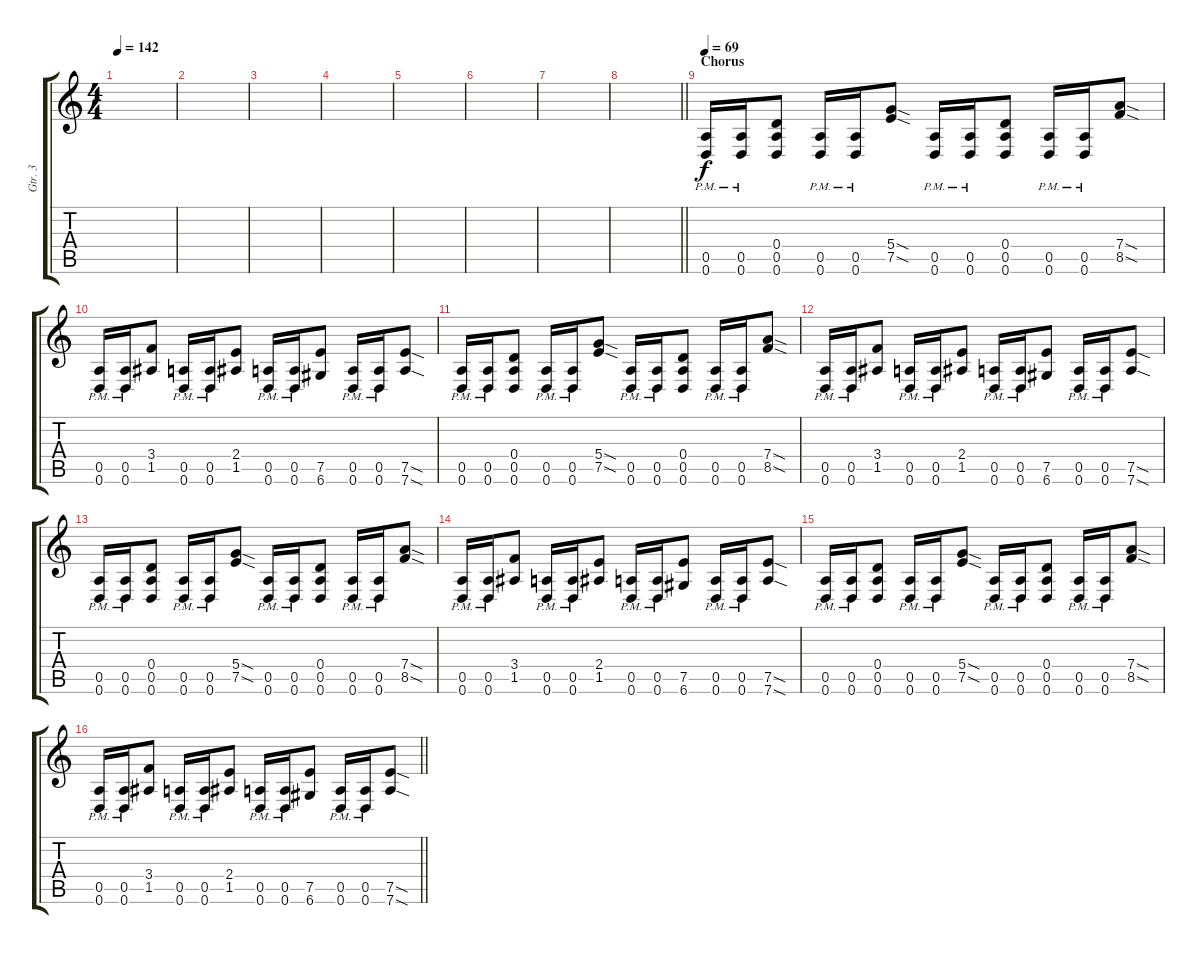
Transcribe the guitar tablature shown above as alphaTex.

\track ("Gtr. 3" "Gtr. 3") {instrument distortionguitar}
\staff {score tabs}
\tuning (E4 B3 G3 D3 A2 D2) {hide}
\ts (4 4)
\tempo 142
\clef g2
\ks c
|
|
|
|
|
|
|
\barLineRight lightlight
|
\section ("" "Chorus")
\tempo 69
(0.5{pm} 0.6{pm}).16{volume 16 balance 8 instrument distortionguitar} (0.5{pm} 0.6{pm}).16 (0.4 0.5 0.6).8 (0.5{pm} 0.6{pm}).16 (0.5{pm} 0.6{pm}).16 (5.4{sod} 7.5{sod}).8 (0.5{pm} 0.6{pm}).16 (0.5{pm} 0.6{pm}).16 (0.4 0.5 0.6).8 (0.5{pm} 0.6{pm}).16 (0.5{pm} 0.6{pm}).16 (7.4{sod} 8.5{sod}).8 |
(0.5{pm} 0.6{pm}).16 (0.5{pm} 0.6{pm}).16 (3.4 1.5).8 (0.5{pm} 0.6{pm}).16 (0.5{pm} 0.6{pm}).16 (2.4 1.5).8 (0.5{pm} 0.6{pm}).16 (0.5{pm} 0.6{pm}).16 (7.5 6.6).8 (0.5{pm} 0.6{pm}).16 (0.5{pm} 0.6{pm}).16 (7.5{sod} 7.6{sod}).8 |
(0.5{pm} 0.6{pm}).16 (0.5{pm} 0.6{pm}).16 (0.4 0.5 0.6).8 (0.5{pm} 0.6{pm}).16 (0.5{pm} 0.6{pm}).16 (5.4{sod} 7.5{sod}).8 (0.5{pm} 0.6{pm}).16 (0.5{pm} 0.6{pm}).16 (0.4 0.5 0.6).8 (0.5{pm} 0.6{pm}).16 (0.5{pm} 0.6{pm}).16 (7.4{sod} 8.5{sod}).8 |
(0.5{pm} 0.6{pm}).16 (0.5{pm} 0.6{pm}).16 (3.4 1.5).8 (0.5{pm} 0.6{pm}).16 (0.5{pm} 0.6{pm}).16 (2.4 1.5).8 (0.5{pm} 0.6{pm}).16 (0.5{pm} 0.6{pm}).16 (7.5 6.6).8 (0.5{pm} 0.6{pm}).16 (0.5{pm} 0.6{pm}).16 (7.5{sod} 7.6{sod}).8 |
(0.5{pm} 0.6{pm}).16 (0.5{pm} 0.6{pm}).16 (0.4 0.5 0.6).8 (0.5{pm} 0.6{pm}).16 (0.5{pm} 0.6{pm}).16 (5.4{sod} 7.5{sod}).8 (0.5{pm} 0.6{pm}).16 (0.5{pm} 0.6{pm}).16 (0.4 0.5 0.6).8 (0.5{pm} 0.6{pm}).16 (0.5{pm} 0.6{pm}).16 (7.4{sod} 8.5{sod}).8 |
(0.5{pm} 0.6{pm}).16 (0.5{pm} 0.6{pm}).16 (3.4 1.5).8 (0.5{pm} 0.6{pm}).16 (0.5{pm} 0.6{pm}).16 (2.4 1.5).8 (0.5{pm} 0.6{pm}).16 (0.5{pm} 0.6{pm}).16 (7.5 6.6).8 (0.5{pm} 0.6{pm}).16 (0.5{pm} 0.6{pm}).16 (7.5{sod} 7.6{sod}).8 |
(0.5{pm} 0.6{pm}).16 (0.5{pm} 0.6{pm}).16 (0.4 0.5 0.6).8 (0.5{pm} 0.6{pm}).16 (0.5{pm} 0.6{pm}).16 (5.4{sod} 7.5{sod}).8 (0.5{pm} 0.6{pm}).16 (0.5{pm} 0.6{pm}).16 (0.4 0.5 0.6).8 (0.5{pm} 0.6{pm}).16 (0.5{pm} 0.6{pm}).16 (7.4{sod} 8.5{sod}).8 |
\barLineRight lightlight
(0.5{pm} 0.6{pm}).16 (0.5{pm} 0.6{pm}).16 (3.4 1.5).8 (0.5{pm} 0.6{pm}).16 (0.5{pm} 0.6{pm}).16 (2.4 1.5).8 (0.5{pm} 0.6{pm}).16 (0.5{pm} 0.6{pm}).16 (7.5 6.6).8 (0.5{pm} 0.6{pm}).16 (0.5{pm} 0.6{pm}).16 (7.5{sod} 7.6{sod}).8
